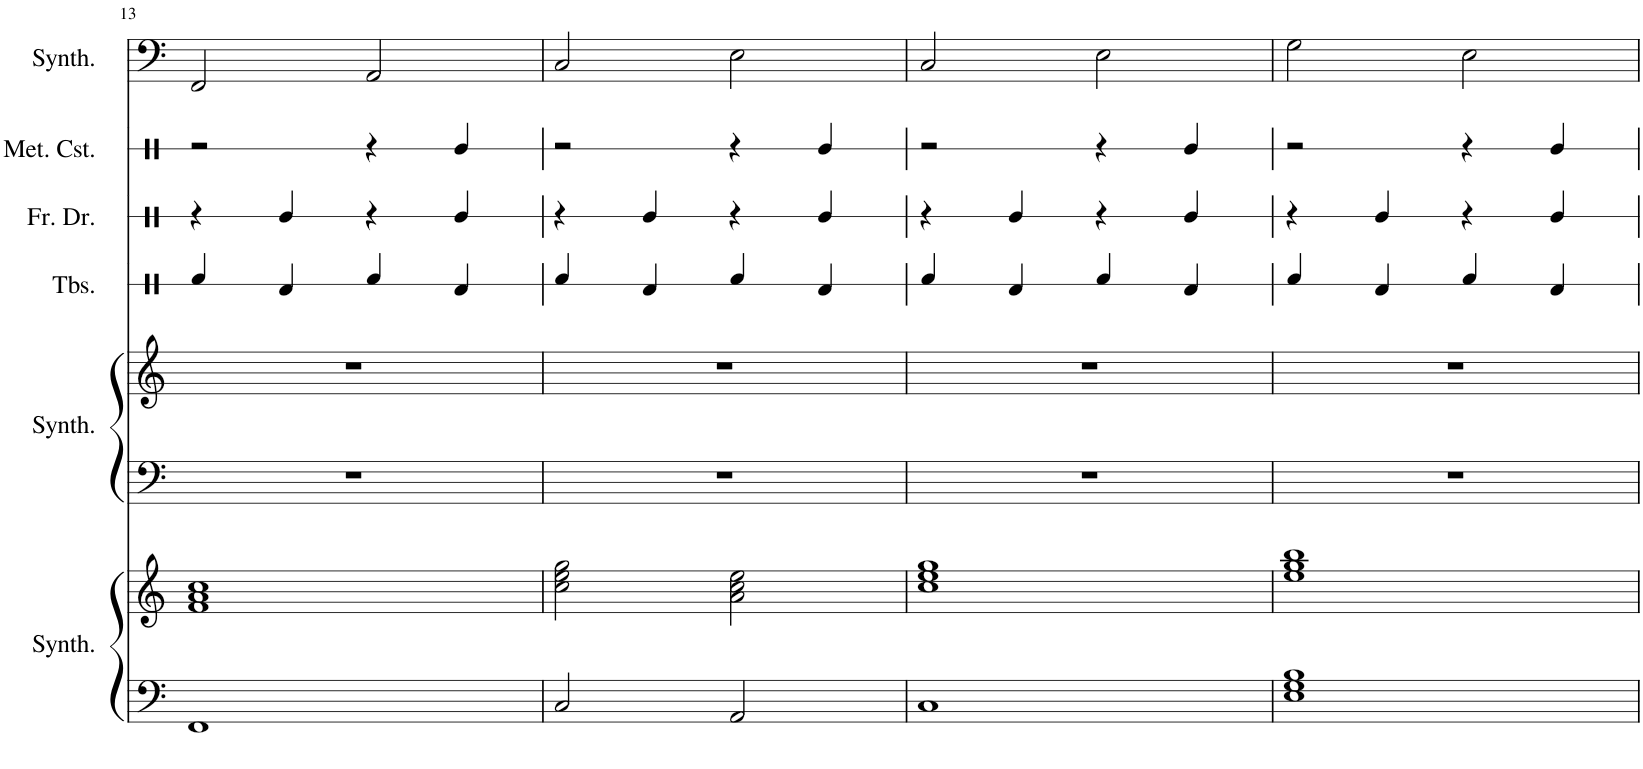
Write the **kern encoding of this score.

**kern	**kern	**kern	**kern	**kern	**kern	**kern	**kern
*part6	*part6	*part5	*part5	*part4	*part3	*part2	*part1
*staff8	*staff7	*staff6	*staff5	*staff4	*staff3	*staff2	*staff1
*I"Sine Synthesizer	*	*I"Brightness Synthesizer	*	*I"Tablas	*I"Frame Drum	*I"Metal Castanets	*I"Poly Synthesizer
*I'Synth.	*	*I'Synth.	*	*I'Tbs.	*I'Fr. Dr.	*I'Met. Cst.	*I'Synth.
!!LO:PB:g=z
*clefF4	*clefG2	*clefF4	*clefG2	*clefX	*clefX	*clefX	*clefF4
*k[]	*k[]	*k[]	*k[]	*k[]	*k[]	*k[]	*k[]
*M4/4	*M4/4	*M4/4	*M4/4	*M4/4	*M4/4	*M4/4	*M4/4
=13	=13	=13	=13	=13	=13	=13	=13
1FF	1f 1a 1cc	1r	1r	4Rf/	4r	2r	2FF/
.	.	.	.	4Rd/	4Re/	.	.
.	.	.	.	4Rf/	4r	4r	2AA/
.	.	.	.	4Rd/	4Re/	4Re/	.
=14	=14	=14	=14	=14	=14	=14	=14
2C/	2cc\ 2ee\ 2gg\	1r	1r	4Rf/	4r	2r	2C/
.	.	.	.	4Rd/	4Re/	.	.
2AA/	2a\ 2cc\ 2ee\	.	.	4Rf/	4r	4r	2E\
.	.	.	.	4Rd/	4Re/	4Re/	.
=15	=15	=15	=15	=15	=15	=15	=15
1C	1cc 1ee 1gg	1r	1r	4Rf/	4r	2r	2C/
.	.	.	.	4Rd/	4Re/	.	.
.	.	.	.	4Rf/	4r	4r	2E\
.	.	.	.	4Rd/	4Re/	4Re/	.
=16	=16	=16	=16	=16	=16	=16	=16
1E 1G 1B	1ee 1gg 1bb	1r	1r	4Rf/	4r	2r	2G\
.	.	.	.	4Rd/	4Re/	.	.
.	.	.	.	4Rf/	4r	4r	2E\
.	.	.	.	4Rd/	4Re/	4Re/	.
=	=	=	=	=	=	=	=
*-	*-	*-	*-	*-	*-	*-	*-
